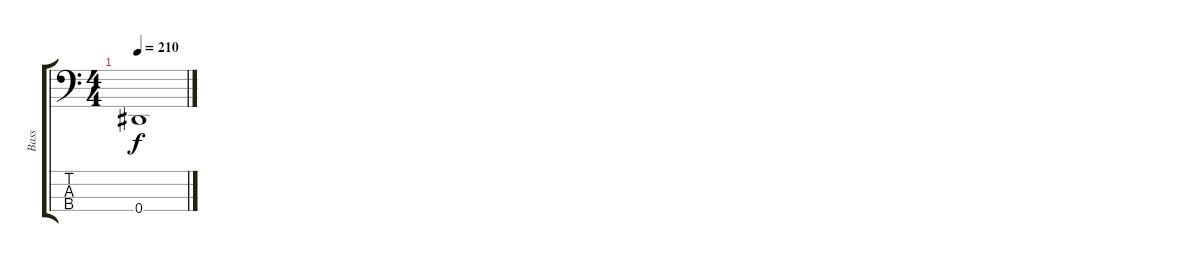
\track ("Bass" "Bass") {instrument electricbassfinger}
\staff {score tabs}
\tuning (Gb2 Db2 Ab1 Eb1) {hide}
\ts (4 4)
\tempo 210
\clef f4
\ks c
0.4{t}.1{dy f}
